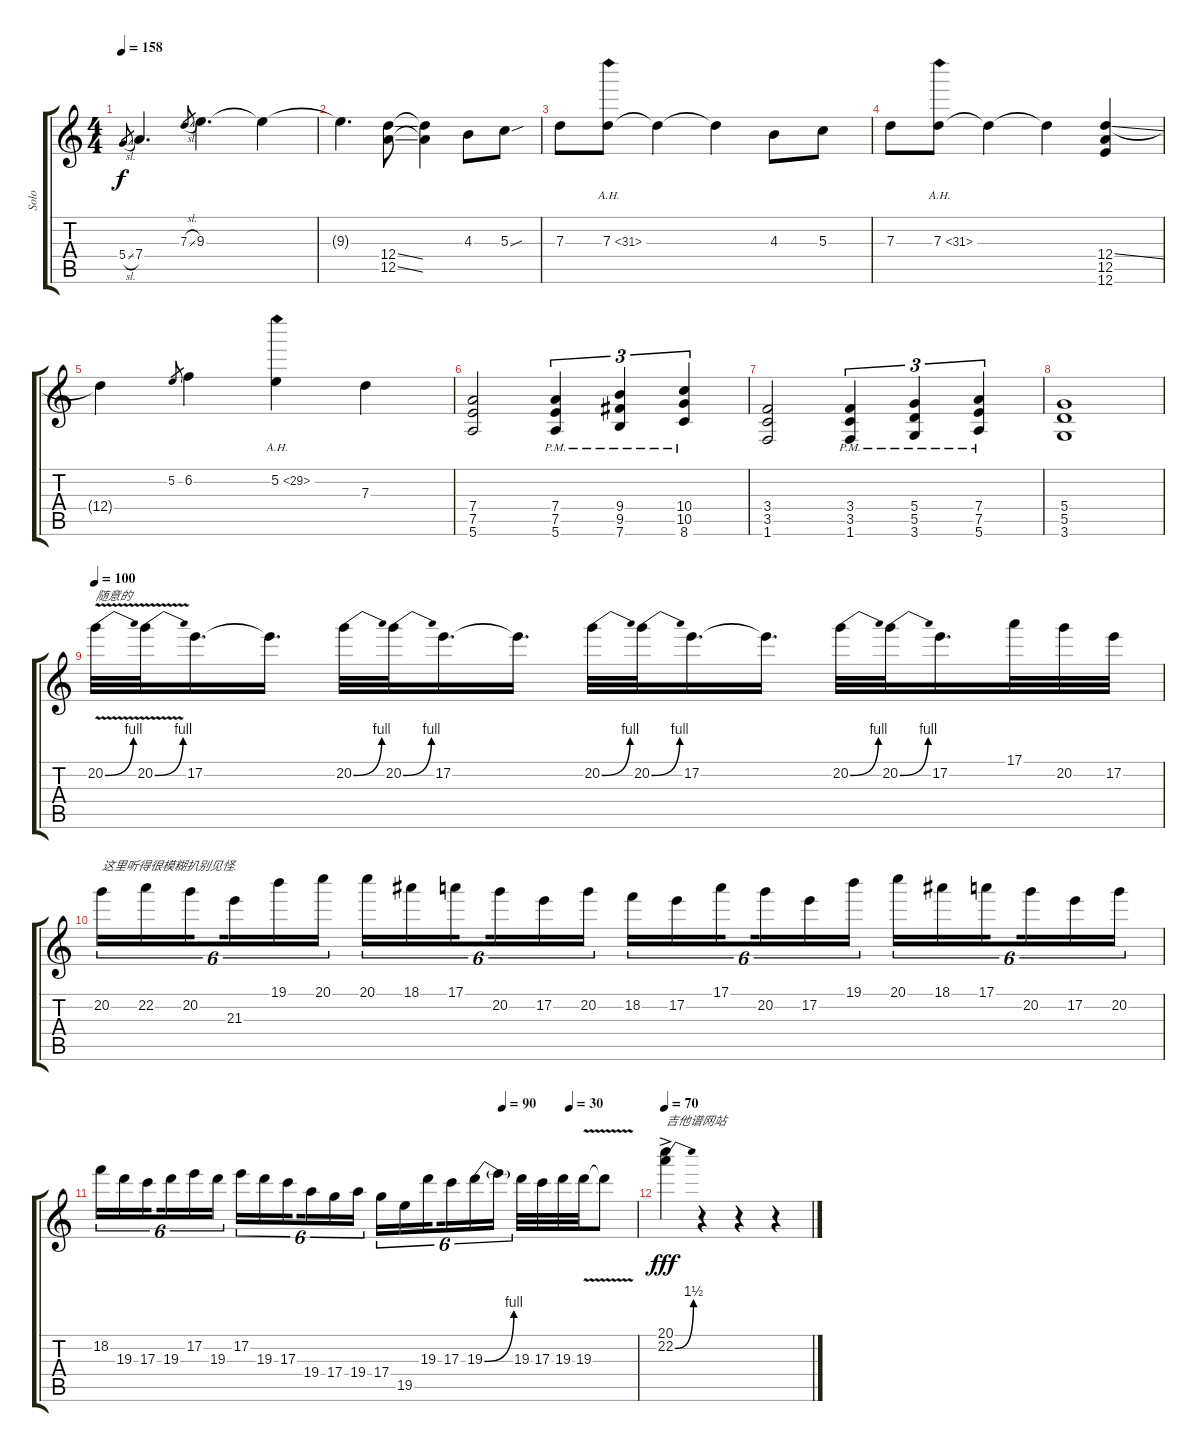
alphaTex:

\track ("Solo" "Solo") {instrument overdrivenguitar}
\staff {score tabs}
\tuning (E4 B3 G3 D3 A2 E2) {hide}
\ts (4 4)
\tempo 158
\clef g2
\ks c
5.4{sl}.8{gr dy f} 7.4.4{d} 7.3{sl}.8{gr} 9.3.4{d} 9.3{t}.4 |
9.3{t}.4{d} (12.4{ss} 12.5{ss}).8 (12.4{t} 12.5{t}).4 4.3.8 5.3{sou}.8 |
7.3.8 7.3{ah 24}.8 7.3{t}.4 7.3{t}.4 4.3.8 5.3.8 |
7.3.8 7.3{ah 24}.8 7.3{t}.4 7.3{t}.4 (12.4{ss} 12.5 12.6).4 |
12.4{t}.4 5.2.8{gr} 6.2.4 5.2{ah 24}.4 7.3.4 |
(7.4 7.5 5.6).2 (7.4{pm} 7.5{pm} 5.6{pm}).4{tu (3 2)} (9.4{pm} 9.5{pm} 7.6{pm}).4{tu (3 2)} (10.4{pm} 10.5{pm} 8.6{pm}).4{tu (3 2)} |
(3.4 3.5 1.6).2 (3.4{pm} 3.5{pm} 1.6{pm}).4{tu (3 2)} (5.4{pm} 5.5{pm} 3.6{pm}).4{tu (3 2)} (7.4{pm} 7.5{pm} 5.6{pm}).4{tu (3 2)} |
(5.4 5.5 3.6).1 |
\tempo 100
20.2{be (bend 0 0 60 4) v}.32{txt "随意的"} 20.2{be (bend 0 0 60 4) v}.32 17.2.16{d} 17.2{t}.16{d} 20.2{be (bend 0 0 60 4)}.32 20.2{be (bend 0 0 60 4)}.32 17.2.16{d} 17.2{t}.16{d} 20.2{be (bend 0 0 60 4)}.32 20.2{be (bend 0 0 60 4)}.32 17.2.16{d} 17.2{t}.16{d} 20.2{be (bend 0 0 60 4)}.32 20.2{be (bend 0 0 60 4)}.32 17.2.16{d} 17.1.32 20.2.32 17.2.32 |
20.2.16{tu (6 4) txt "这里听得很模糊扒别见怪."} 22.2.16{tu (6 4)} 20.2.16{tu (6 4) beam splitsecondary} 21.3.16{tu (6 4)} 19.1.16{tu (6 4)} 20.1.16{tu (6 4)} 20.1.16{tu (6 4)} 18.1.16{tu (6 4)} 17.1.16{tu (6 4) beam splitsecondary} 20.2.16{tu (6 4)} 17.2.16{tu (6 4)} 20.2.16{tu (6 4)} 18.2.16{tu (6 4)} 17.2.16{tu (6 4)} 17.1.16{tu (6 4) beam splitsecondary} 20.2.16{tu (6 4)} 17.2.16{tu (6 4)} 19.1.16{tu (6 4)} 20.1.16{tu (6 4)} 18.1.16{tu (6 4)} 17.1.16{tu (6 4) beam splitsecondary} 20.2.16{tu (6 4)} 17.2.16{tu (6 4)} 20.2.16{tu (6 4)} |
\tempo (30 0.875)
\tempo (90 0.75)
18.2.16{tu (6 4)} 19.3.16{tu (6 4)} 17.3.16{tu (6 4) beam splitsecondary} 19.3.16{tu (6 4)} 17.2.16{tu (6 4)} 19.3.16{tu (6 4)} 17.2.16{tu (6 4)} 19.3.16{tu (6 4)} 17.3.16{tu (6 4) beam splitsecondary} 19.4.16{tu (6 4)} 17.4.16{tu (6 4)} 19.4.16{tu (6 4)} 17.4.16{tu (6 4)} 19.5.16{tu (6 4)} 19.3.16{tu (6 4) beam splitsecondary} 17.3.16{tu (6 4)} 19.3{be (bend 0 0 60 4)}.16{tu (6 4)} 19.3{t}.16{tu (6 4)} 19.3.32 17.3.32 19.3.32 19.3{v}.32 19.3{t}.8 |
\tempo 70
(20.1{ac} 22.2{be (bend 0 0 60 6) ac}).4{txt "吉他谱网站" dy fff} r.4 r.4 r.4
